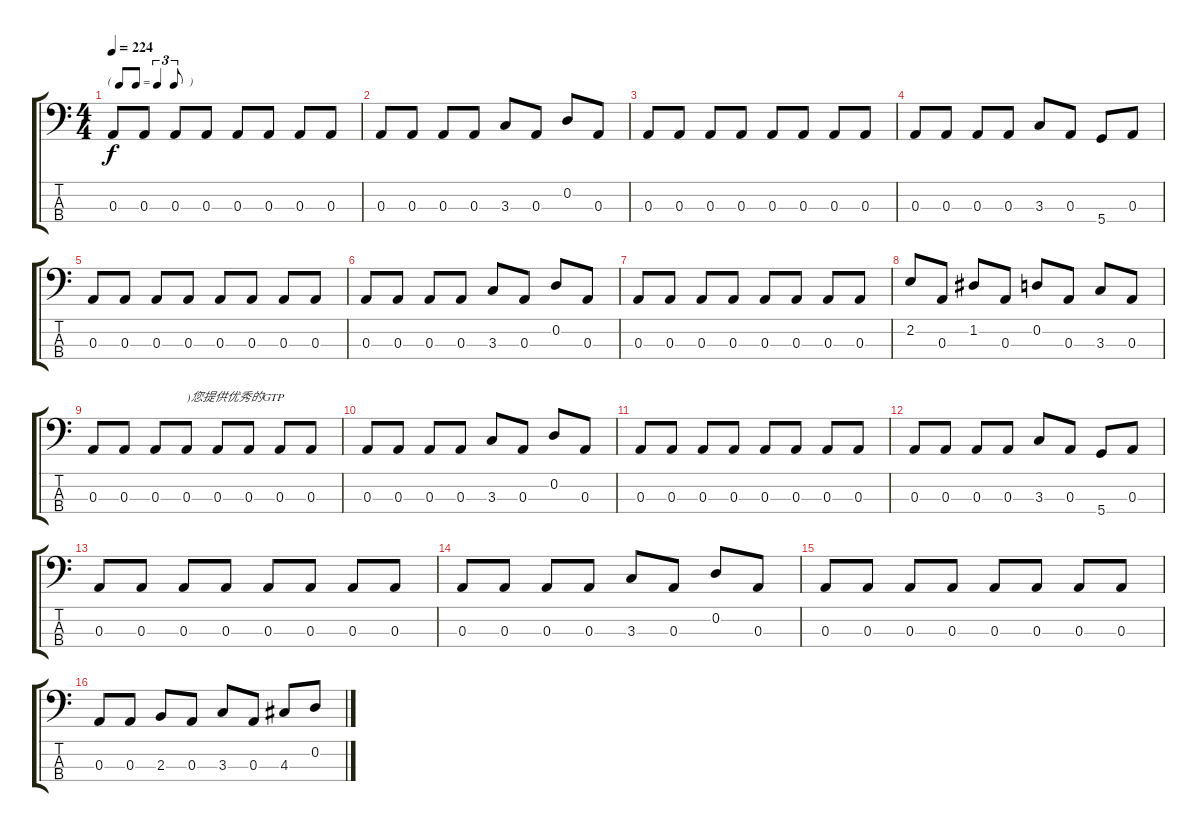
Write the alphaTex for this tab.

\track "" {instrument electricbasspick}
\staff {score tabs}
\tuning (G2 D2 A1 D1) {hide}
\ts (4 4)
\tf triplet8th
\tempo 224
\clef f4
\ks c
0.3.8{dy f} 0.3.8 0.3.8 0.3.8 0.3.8 0.3.8 0.3.8 0.3.8 |
0.3.8 0.3.8 0.3.8 0.3.8 3.3.8 0.3.8 0.2.8 0.3.8 |
0.3.8 0.3.8 0.3.8 0.3.8 0.3.8 0.3.8 0.3.8 0.3.8 |
0.3.8 0.3.8 0.3.8 0.3.8 3.3.8 0.3.8 5.4.8 0.3.8 |
0.3.8 0.3.8 0.3.8 0.3.8 0.3.8 0.3.8 0.3.8 0.3.8 |
0.3.8 0.3.8 0.3.8 0.3.8 3.3.8 0.3.8 0.2.8 0.3.8 |
0.3.8 0.3.8 0.3.8 0.3.8 0.3.8 0.3.8 0.3.8 0.3.8 |
2.2.8 0.3.8 1.2.8 0.3.8 0.2.8 0.3.8 3.3.8 0.3.8 |
0.3.8 0.3.8 0.3.8 0.3.8{txt ")您提供优秀的GTP"} 0.3.8 0.3.8 0.3.8 0.3.8 |
0.3.8 0.3.8 0.3.8 0.3.8 3.3.8 0.3.8 0.2.8 0.3.8 |
0.3.8 0.3.8 0.3.8 0.3.8 0.3.8 0.3.8 0.3.8 0.3.8 |
0.3.8 0.3.8 0.3.8 0.3.8 3.3.8 0.3.8 5.4.8 0.3.8 |
0.3.8 0.3.8 0.3.8 0.3.8 0.3.8 0.3.8 0.3.8 0.3.8 |
0.3.8 0.3.8 0.3.8 0.3.8 3.3.8 0.3.8 0.2.8 0.3.8 |
0.3.8 0.3.8 0.3.8 0.3.8 0.3.8 0.3.8 0.3.8 0.3.8 |
0.3.8 0.3.8 2.3.8 0.3.8 3.3.8 0.3.8 4.3.8 0.2.8
